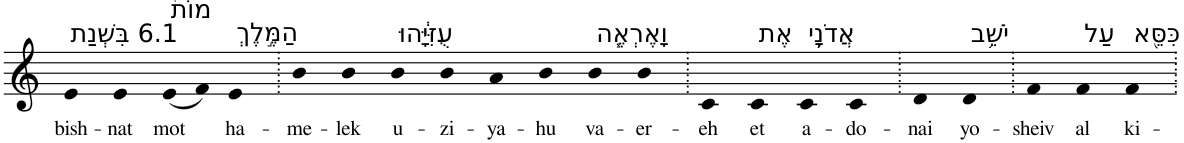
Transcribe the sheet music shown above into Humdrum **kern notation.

**kern	**text
*part1	*part1
*staff1	*staff1
*I"Piano	*
*I'Pno	*
*clefG2	*
*k[]	*
=1	=1
!LO:TX:a:t=6.1 בִּשְׁנַת	!
!	!LO:LY:b
4e	bish-
!	!LO:LY:b
4e	-nat
!LO:TX:a:t=מוֹת֙	!
!	!LO:LY:b
(8e	mot
8f)	.
!LO:TX:a:t=הַמֶּ֣לֶךְ	!
!	!LO:LY:b
4e	ha-
=2.	=2.
!	!LO:LY:b
4b	-me-
!	!LO:LY:b
4b	-lek
!LO:TX:a:t=עֻזִּיָּ֔הוּ	!
!	!LO:LY:b
4b	u-
!	!LO:LY:b
4b	-zi-
!	!LO:LY:b
4a	-ya-
!	!LO:LY:b
4b	-hu
!LO:TX:a:t=וָאֶרְאֶ֧ה	!
!	!LO:LY:b
4b	va-
!	!LO:LY:b
4b	-er-
=3.	=3.
!	!LO:LY:b
4c	-eh
!LO:TX:a:t=אֶת	!
!	!LO:LY:b
4c	et
!LO:TX:a:t=אֲדֹנָ֛י	!
!	!LO:LY:b
4c	a-
!	!LO:LY:b
4c	-do-
=4.	=4.
!	!LO:LY:b
4d	-nai
!LO:TX:a:t=יֹשֵׁ֥ב	!
!	!LO:LY:b
4d	yo-
=5.	=5.
!	!LO:LY:b
4f	-sheiv
!LO:TX:a:t=עַל	!
!	!LO:LY:b
4f	al
!LO:TX:a:t=כִּסֵּ֖א	!
!	!LO:LY:b
4f	ki-
=.	=.
*-	*-
